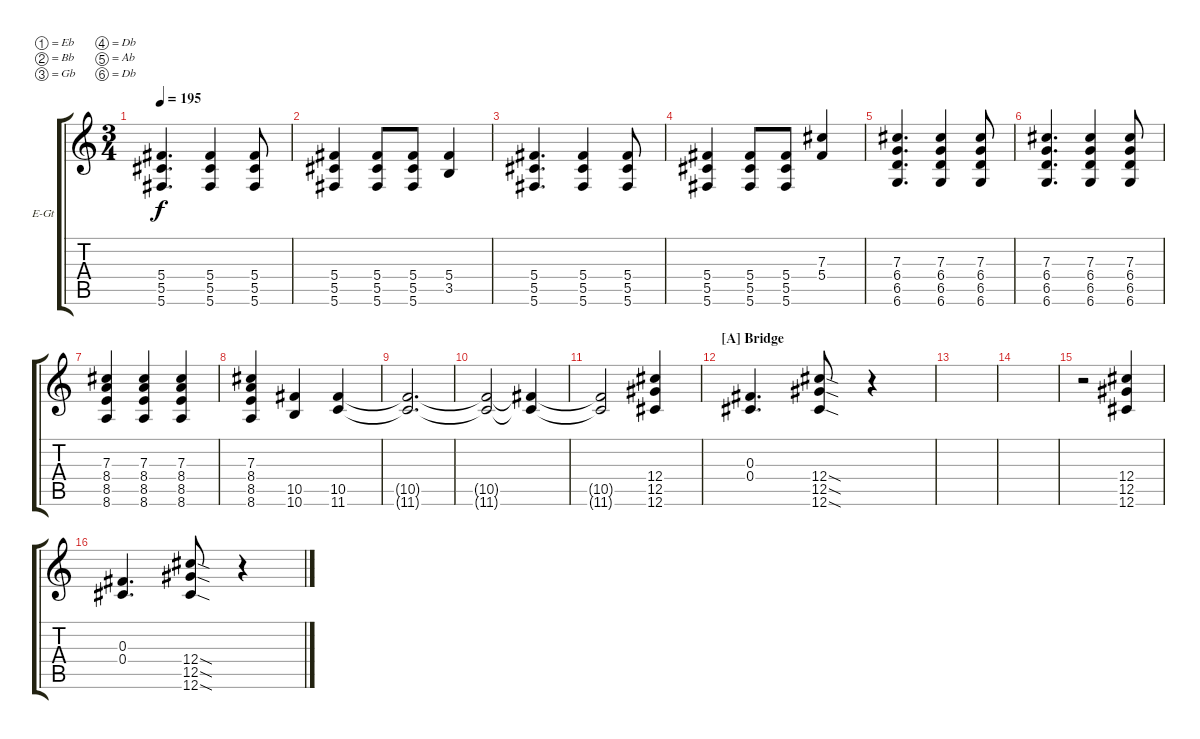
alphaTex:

\bracketExtendMode groupsimilarinstruments
\firstSystemTrackNameOrientation horizontal
\otherSystemsTrackNameOrientation horizontal
\track ("Electric Guitar" "E-Gt") {instrument overdrivenguitar}
\staff {score tabs}
\tuning (Eb4 Bb3 Gb3 Db3 Ab2 Db2)
\ts (3 4)
\tempo 195
\clef g2
\ks c
(5.6 5.5 5.4).4{d dy f} (5.6 5.5 5.4).4 (5.6 5.5 5.4).8 |
(5.4 5.6 5.5).4 (5.6 5.5 5.4).8 (5.4 5.5 5.6).8 (3.5 5.4).4 |
(5.6 5.5 5.4).4{d} (5.6 5.5 5.4).4 (5.6 5.5 5.4).8 |
(5.4 5.6 5.5).4 (5.6 5.5 5.4).8 (5.4 5.5 5.6).8 (7.3 5.4).4 |
(6.6 6.5 6.4 7.3).4{d} (7.3 6.4 6.5 6.6).4 (6.6 6.5 6.4 7.3).8 |
(6.6 6.5 6.4 7.3).4{d} (7.3 6.4 6.5 6.6).4 (6.6 6.5 6.4 7.3).8 |
(8.6 8.5 8.4 7.3).4 (8.6 8.5 8.4 7.3).4 (8.6 8.5 8.4 7.3).4 |
(8.6 8.5 8.4 7.3).4 (10.6 10.5).4 (11.6 10.5).4 |
(11.6{t} 10.5{t}).2{d} |
(10.5{t} 11.6{t}).2 (10.5{t} 11.6{t}).4 |
(11.6{t} 10.5{t}).2 (12.6 12.5 12.4).4 |
\section ("A" "Bridge")
(0.3 0.4).4{d} (12.6{sod} 12.5{sod} 12.4{sod}).8 r.4 |
|
|
r.2 (12.6 12.5 12.4).4 |
(0.3 0.4).4{d} (12.6{sod} 12.5{sod} 12.4{sod}).8 r.4
